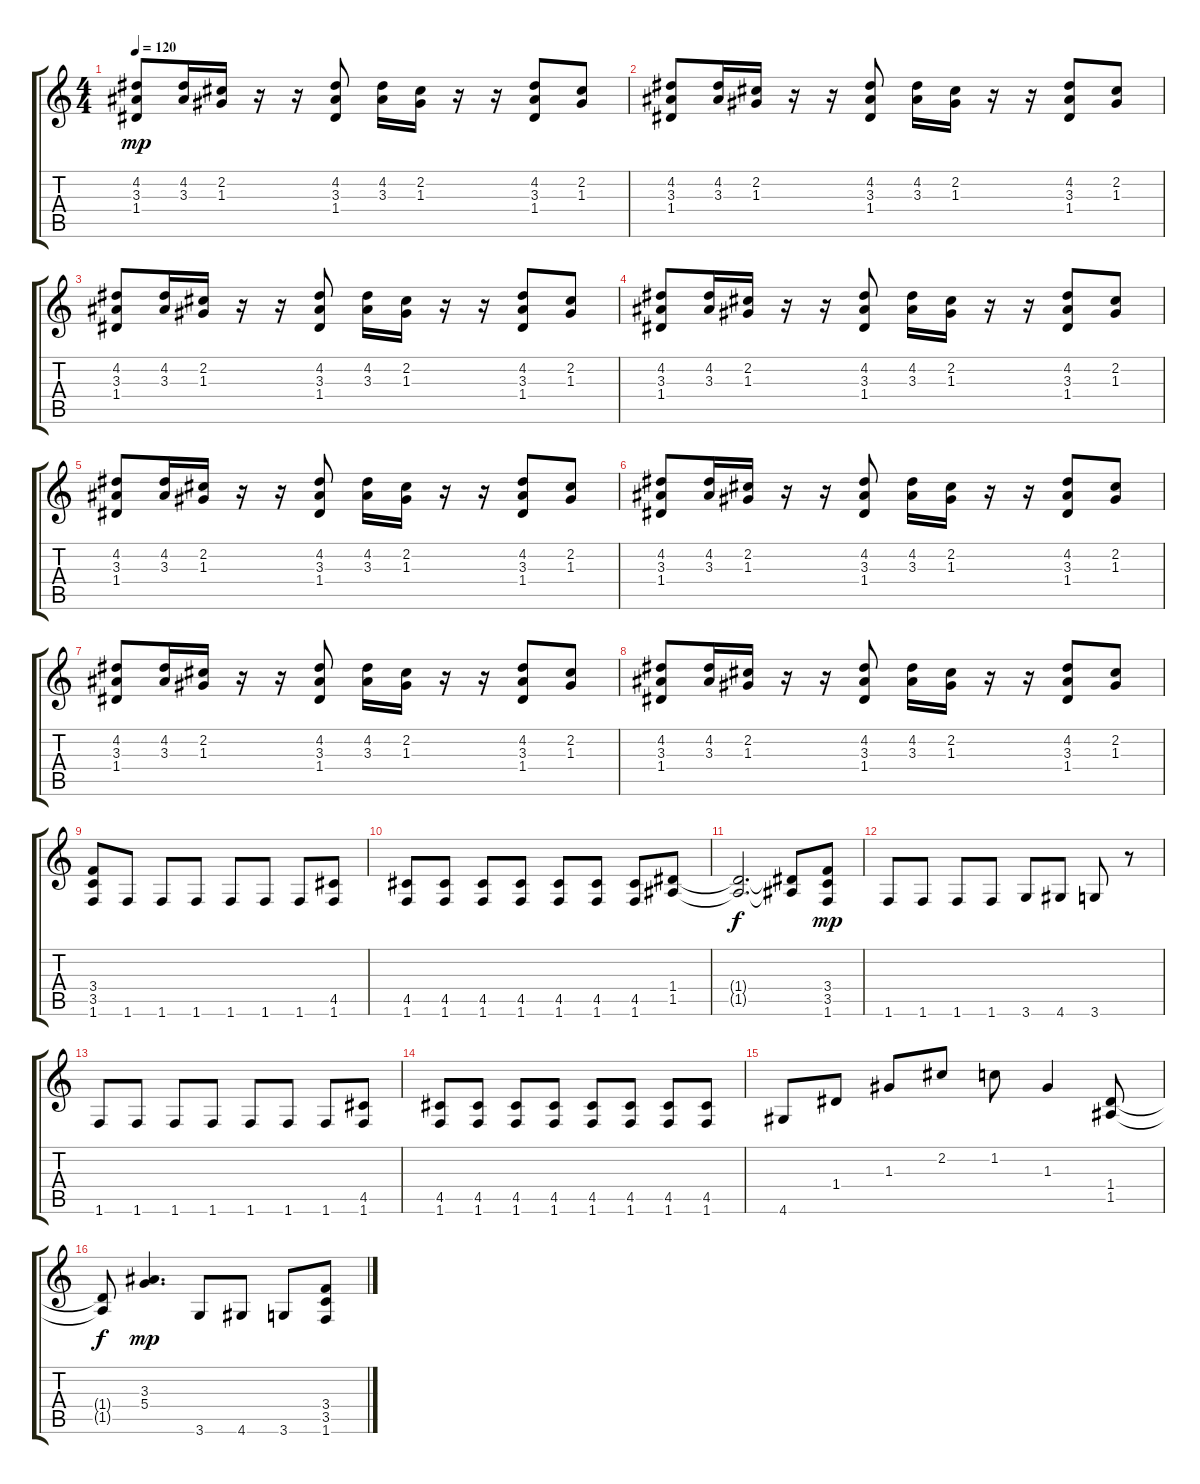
\track "" {instrument distortionguitar}
\staff {score tabs}
\tuning (E4 B3 G3 D3 A2 E2) {hide}
\ts (4 4)
\tempo 120
\clef g2
\ks c
(4.2 3.3 1.4).8{dy mp} (4.2 3.3).16 (2.2 1.3).16 r.16 r.16 (4.2 3.3 1.4).8 (4.2 3.3).16 (2.2 1.3).16 r.16 r.16 (4.2 3.3 1.4).8 (2.2 1.3).8 |
(4.2 3.3 1.4).8 (4.2 3.3).16 (2.2 1.3).16 r.16 r.16 (4.2 3.3 1.4).8 (4.2 3.3).16 (2.2 1.3).16 r.16 r.16 (4.2 3.3 1.4).8 (2.2 1.3).8 |
(4.2 3.3 1.4).8 (4.2 3.3).16 (2.2 1.3).16 r.16 r.16 (4.2 3.3 1.4).8 (4.2 3.3).16 (2.2 1.3).16 r.16 r.16 (4.2 3.3 1.4).8 (2.2 1.3).8 |
(4.2 3.3 1.4).8 (4.2 3.3).16 (2.2 1.3).16 r.16 r.16 (4.2 3.3 1.4).8 (4.2 3.3).16 (2.2 1.3).16 r.16 r.16 (4.2 3.3 1.4).8 (2.2 1.3).8 |
(4.2 3.3 1.4).8 (4.2 3.3).16 (2.2 1.3).16 r.16 r.16 (4.2 3.3 1.4).8 (4.2 3.3).16 (2.2 1.3).16 r.16 r.16 (4.2 3.3 1.4).8 (2.2 1.3).8 |
(4.2 3.3 1.4).8 (4.2 3.3).16 (2.2 1.3).16 r.16 r.16 (4.2 3.3 1.4).8 (4.2 3.3).16 (2.2 1.3).16 r.16 r.16 (4.2 3.3 1.4).8 (2.2 1.3).8 |
(4.2 3.3 1.4).8 (4.2 3.3).16 (2.2 1.3).16 r.16 r.16 (4.2 3.3 1.4).8 (4.2 3.3).16 (2.2 1.3).16 r.16 r.16 (4.2 3.3 1.4).8 (2.2 1.3).8 |
(4.2 3.3 1.4).8 (4.2 3.3).16 (2.2 1.3).16 r.16 r.16 (4.2 3.3 1.4).8 (4.2 3.3).16 (2.2 1.3).16 r.16 r.16 (4.2 3.3 1.4).8 (2.2 1.3).8 |
(3.4 3.5 1.6).8 1.6.8 1.6.8 1.6.8 1.6.8 1.6.8 1.6.8 (4.5 1.6).8 |
(4.5 1.6).8 (4.5 1.6).8 (4.5 1.6).8 (4.5 1.6).8 (4.5 1.6).8 (4.5 1.6).8 (4.5 1.6).8 (1.4 1.5).8 |
(1.4{t} 1.5{t}).2{d dy f} (1.4{t} 1.5{t}).8 (3.4 3.5 1.6).8{dy mp} |
1.6.8 1.6.8 1.6.8 1.6.8 3.6.8 4.6.8 3.6.8 r.8 |
1.6.8 1.6.8 1.6.8 1.6.8 1.6.8 1.6.8 1.6.8 (4.5 1.6).8 |
(4.5 1.6).8 (4.5 1.6).8 (4.5 1.6).8 (4.5 1.6).8 (4.5 1.6).8 (4.5 1.6).8 (4.5 1.6).8 (4.5 1.6).8 |
4.6.8 1.4.8 1.3.8 2.2.8 1.2.8 1.3.4 (1.4 1.5).8 |
(1.4{t} 1.5{t}).8{dy f} (3.3 5.4).4{d dy mp} 3.6.8 4.6.8 3.6.8 (3.4 3.5 1.6).8
